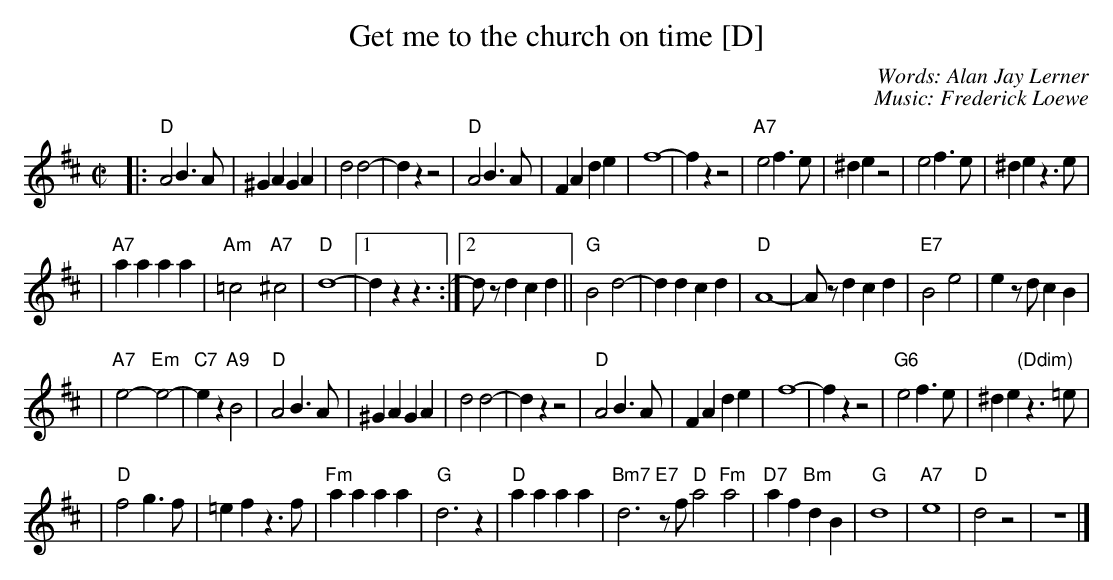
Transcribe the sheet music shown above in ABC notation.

X:1
T: Get me to the church on time [D]
C: Words: Alan Jay Lerner
C: Music: Frederick Loewe
M: C|
L: 1/8
K: D
|: "D"A4 B3A | ^G2A2 G2A2 \
| d4 d4-  | d2z2 z4 \
| "D"A4 B3A | F2A2 d2e2 \
| f8- | f2z2 z4 \
| "A7"e4 f3e | ^d2e2 z4 \
| e4 f3e | ^d2e2 z3e |
| "A7"a2a2 a2a2 | "Am"=c4 "A7"^c4 \
| "D"d8- |1 d2z2 z3 :|2 dzd2 c2d2 \
|| "G"B4 d4- | d2d2 c2d2 \
| "D"A8- | Azd2 c2d2 \
| "E7"B4 e4 | e2zd c2B2 |
| "A7"e4- "Em"e4- | "C7"e2z2 "A9"B4 \
| "D"A4 B3A | ^G2A2 G2A2 \
| d4 d4-  | d2z2 z4 \
| "D"A4 B3A | F2A2 d2e2 \
| f8- | f2z2 z4 \
| "G6"e4 f3e | ^d2e2 "(Ddim)"z3=e |
| "D"f4 g3f | =e2f2 z3f \
| "Fm"a2a2 a2a2 | "G"d6 z2 \
|"D"a2a2 a2a2 | "Bm7"d6 "E7"zf \
"D"a4 "Fm"a4 | "D7"a2f2 "Bm"d2B2 \
| "G"d8 | "A7"e8 \
| "D"d4 z4 | z8 |]
